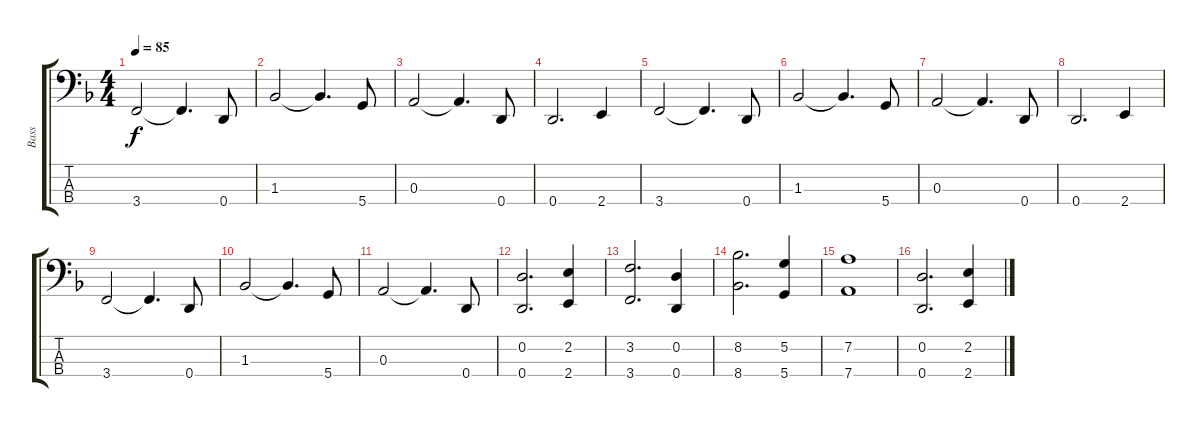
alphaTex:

\track ("Bass" "Bass") {instrument contrabass}
\staff {score tabs}
\tuning (G2 D2 A1 D1) {hide}
\ts (4 4)
\tempo 85
\clef f4
\ks dminor
3.4.2{dy f} 3.4{t}.4{d} 0.4.8 |
1.3.2 1.3{t}.4{d} 5.4.8 |
0.3.2 0.3{t}.4{d} 0.4.8 |
0.4.2{d} 2.4.4 |
3.4.2 3.4{t}.4{d} 0.4.8 |
1.3.2 1.3{t}.4{d} 5.4.8 |
0.3.2 0.3{t}.4{d} 0.4.8 |
0.4.2{d} 2.4.4 |
3.4.2 3.4{t}.4{d} 0.4.8 |
1.3.2 1.3{t}.4{d} 5.4.8 |
0.3.2 0.3{t}.4{d} 0.4.8 |
(0.2 0.4).2{d} (2.2 2.4).4 |
(3.2 3.4).2{d} (0.2 0.4).4 |
(8.2 8.4).2{d} (5.2 5.4).4 |
(7.2 7.4).1 |
(0.2 0.4).2{d} (2.2 2.4).4
